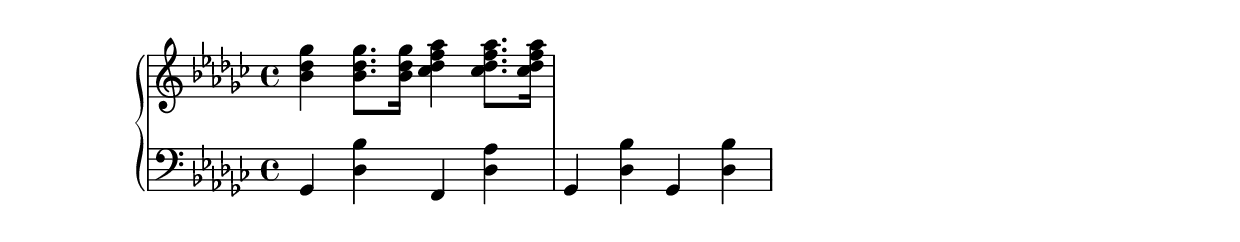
\version "2.20.0"

upper = \relative c'' {
	\clef treble
	\key ges \major
	\time 4/4

	<bes des ges>4 <bes des ges>8. <bes des ges>16
	<ces des f aes>4 <ces des f aes>8. <ces des f aes>16 |

}

lower = \relative c {
	\clef bass
	\key ges \major
	\time 4/4

	ges4 <des' bes'>
	f, <des' aes'> |
	ges,4 <des' bes'>
	ges,4 <des' bes'> |
	
}

\header {
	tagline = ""
}

\score {
	\new PianoStaff
	<<
		\new Staff = "upper" \upper
		\new Staff = "lower" \lower
	>>

	\layout { }
	\midi { 
		\tempo 4 = 100
	}
}

%\markup {
%  \line {
%  	hello world
%  }
%}
